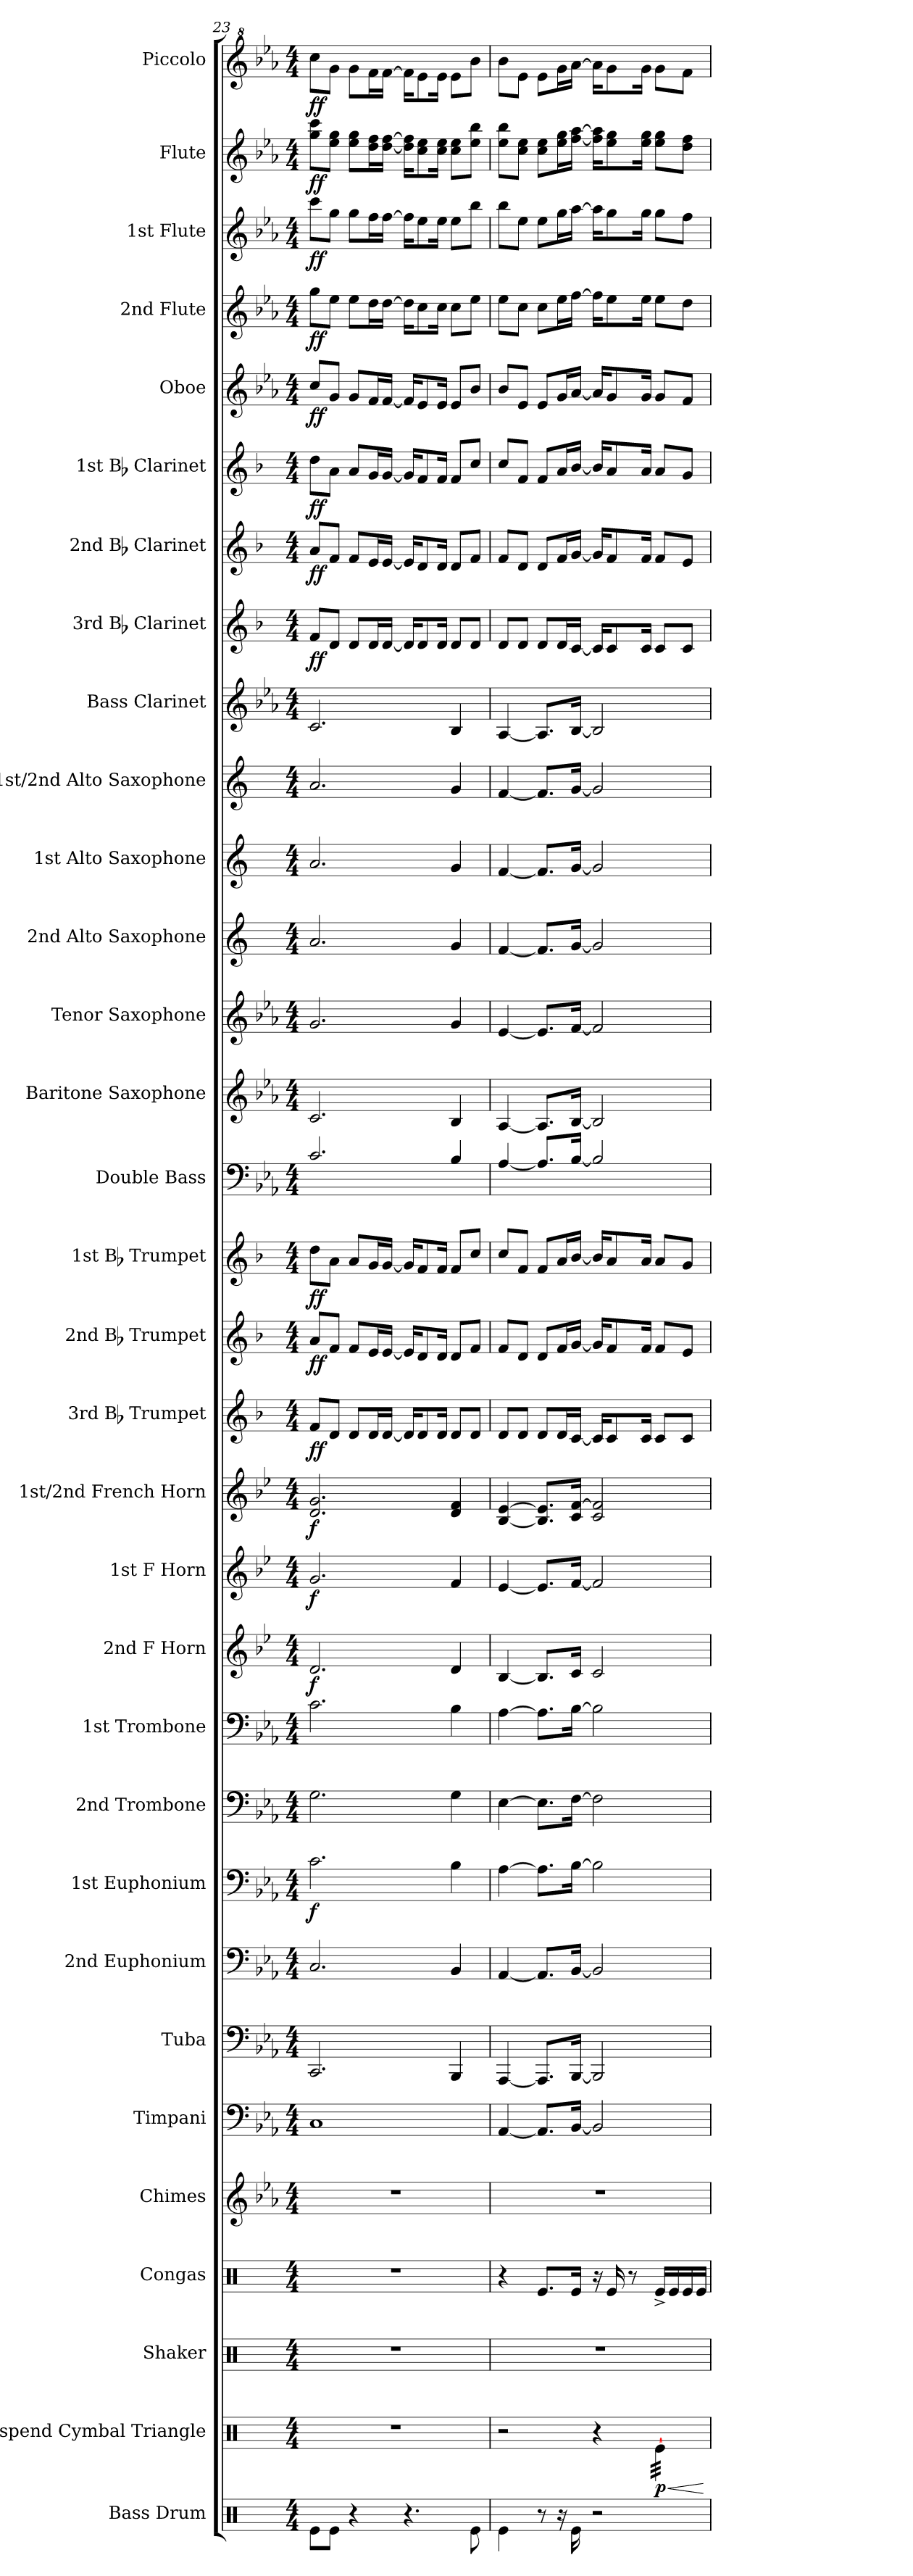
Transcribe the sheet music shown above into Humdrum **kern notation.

**kern	**kern	**dynam	**kern	**kern	**kern	**kern	**kern	**kern	**kern	**dynam	**kern	**kern	**kern	**dynam	**kern	**dynam	**kern	**dynam	**kern	**dynam	**kern	**dynam	**kern	**dynam	**kern	**kern	**kern	**kern	**kern	**kern	**kern	**kern	**dynam	**kern	**dynam	**kern	**dynam	**kern	**dynam	**kern	**dynam	**kern	**dynam	**kern	**dynam	**kern	**dynam
*part32	*part31	*part31	*part30	*part29	*part28	*part27	*part26	*part25	*part24	*part24	*part23	*part22	*part21	*part21	*part20	*part20	*part19	*part19	*part18	*part18	*part17	*part17	*part16	*part16	*part15	*part14	*part13	*part12	*part11	*part10	*part9	*part8	*part8	*part7	*part7	*part6	*part6	*part5	*part5	*part4	*part4	*part3	*part3	*part2	*part2	*part1	*part1
*staff32	*staff31	*staff31	*staff30	*staff29	*staff28	*staff27	*staff26	*staff25	*staff24	*staff24	*staff23	*staff22	*staff21	*staff21	*staff20	*staff20	*staff19	*staff19	*staff18	*staff18	*staff17	*staff17	*staff16	*staff16	*staff15	*staff14	*staff13	*staff12	*staff11	*staff10	*staff9	*staff8	*staff8	*staff7	*staff7	*staff6	*staff6	*staff5	*staff5	*staff4	*staff4	*staff3	*staff3	*staff2	*staff2	*staff1	*staff1
*I"Bass Drum	*I"Suspend Cymbal Triangle	*	*I"Shaker	*I"Congas	*I"Chimes	*I"Timpani	*I"Tuba	*I"2nd Euphonium	*I"1st Euphonium	*	*I"2nd Trombone	*I"1st Trombone	*I"2nd F Horn	*	*I"1st F Horn	*	*I"1st/2nd French Horn	*	*I"3rd Bb Trumpet	*	*I"2nd Bb Trumpet	*	*I"1st Bb Trumpet	*	*I"Double Bass	*I"Baritone Saxophone	*I"Tenor Saxophone	*I"2nd Alto Saxophone	*I"1st Alto Saxophone	*I"1st/2nd Alto Saxophone	*I"Bass Clarinet	*I"3rd Bb Clarinet	*	*I"2nd Bb Clarinet	*	*I"1st Bb Clarinet	*	*I"Oboe	*	*I"2nd Flute	*	*I"1st Flute	*	*I"Flute	*	*I"Piccolo	*
*I'B. Dr.	*I'Sus.C Tri.	*	*I'Sh.	*I'Co.	*I'Chm.	*I'Timp.	*I'Tba.	*I'Euph. 2	*I'Euph. 1	*	*I'Tbn. 2	*I'Tbn. 1	*I'F Hn. 2	*	*I'F Hn. 1	*	*I'F Hn. 1/2	*	*I'Tpt. 3	*	*I'Tpt. 2	*	*I'Tpt. 1	*	*I'D. Bass	*I'Bar. Sax	*I'T. Sax.	*I'A. Sax. 2	*I'A. Sax. 1	*I'A. Sax. 1/2	*I'B. Cl.	*I'Cl. 3	*	*I'Cl. 2	*	*I'Cl. 1	*	*I'Ob.	*	*I'Fl. 2	*	*I'Fl. 1	*	*I'Fl.	*	*I'Picc.	*
*clefX	*clefX	*	*clefX	*clefX	*clefG2	*clefF4	*clefF4	*clefF4	*clefF4	*	*clefF4	*clefF4	*clefG2	*	*clefG2	*	*clefG2	*	*clefG2	*	*clefG2	*	*clefG2	*	*clefF4	*clefG2	*clefG2	*clefG2	*clefG2	*clefG2	*clefG2	*clefG2	*	*clefG2	*	*clefG2	*	*clefG2	*	*clefG2	*	*clefG2	*	*clefG2	*	*clefG^2	*
*	*	*	*	*	*	*	*	*	*	*	*	*	*ITrd4c7	*	*ITrd4c7	*	*ITrd4c7	*	*ITrd1c2	*	*ITrd1c2	*	*ITrd1c2	*	*ITrd7c12	*ITrd12c21	*ITrd8c14	*ITrd5c9	*ITrd5c9	*ITrd5c9	*ITrd8c14	*ITrd1c2	*	*ITrd1c2	*	*ITrd1c2	*	*	*	*	*	*	*	*	*	*ITrd-7c-12	*
*k[]	*k[]	*	*k[]	*k[]	*k[b-e-a-]	*k[b-e-a-]	*k[b-e-a-]	*k[b-e-a-]	*k[b-e-a-]	*	*k[b-e-a-]	*k[b-e-a-]	*k[b-e-a-]	*	*k[b-e-a-]	*	*k[b-e-a-]	*	*k[b-e-a-]	*	*k[b-e-a-]	*	*k[b-e-a-]	*	*k[b-e-a-]	*k[b-e-a-]	*k[b-e-a-]	*k[b-e-a-]	*k[b-e-a-]	*k[b-e-a-]	*k[b-e-a-]	*k[b-e-a-]	*	*k[b-e-a-]	*	*k[b-e-a-]	*	*k[b-e-a-]	*	*k[b-e-a-]	*	*k[b-e-a-]	*	*k[b-e-a-]	*	*k[b-e-a-]	*
*M4/4	*M4/4	*	*M4/4	*M4/4	*M4/4	*M4/4	*M4/4	*M4/4	*M4/4	*	*M4/4	*M4/4	*M4/4	*	*M4/4	*	*M4/4	*	*M4/4	*	*M4/4	*	*M4/4	*	*M4/4	*M4/4	*M4/4	*M4/4	*M4/4	*M4/4	*M4/4	*M4/4	*	*M4/4	*	*M4/4	*	*M4/4	*	*M4/4	*	*M4/4	*	*M4/4	*	*M4/4	*
=23	=23	=23	=23	=23	=23	=23	=23	=23	=23	=23	=23	=23	=23	=23	=23	=23	=23	=23	=23	=23	=23	=23	=23	=23	=23	=23	=23	=23	=23	=23	=23	=23	=23	=23	=23	=23	=23	=23	=23	=23	=23	=23	=23	=23	=23	=23	=23
!	!	!	!	!	!	!	!	!	!	!LO:DY:b	!	!	!	!LO:DY:b	!	!LO:DY:b	!	!LO:DY:b	!	!LO:DY:b	!	!LO:DY:b	!	!LO:DY:b	!	!	!	!	!	!	!	!	!LO:DY:b	!	!LO:DY:b	!	!LO:DY:b	!	!LO:DY:b	!	!LO:DY:b	!	!LO:DY:b	!	!LO:DY:b	!	!LO:DY:b
8Re\L	1r	.	1r	1r	1r	1C	2.CC/	2.C/	2.c\	f	2.G\	2.c\	2.G/	f	2.c/	f	2.G/ 2.c/	f	8e-/L	ff	8g/L	ff	8cc\L	ff	2.C/	2.C/	2.G/	2.c/	2.c/	2.c/	2.C/	8e-/L	ff	8g/L	ff	8cc\L	ff	8cc/L	ff	8gg\L	ff	8ccc\L	ff	8gg\ 8ccc\L	ff	8cccc\L	ff
8Re\J	.	.	.	.	.	.	.	.	.	.	.	.	.	.	.	.	.	.	8c/J	.	8e-/J	.	8g\J	.	.	.	.	.	.	.	.	8c/J	.	8e-/J	.	8g\J	.	8g/J	.	8ee-\J	.	8gg\J	.	8ee-\ 8gg\J	.	8ggg\J	.
4r	.	.	.	.	.	.	.	.	.	.	.	.	.	.	.	.	.	.	8c/L	.	8e-/L	.	8g/L	.	.	.	.	.	.	.	.	8c/L	.	8e-/L	.	8g/L	.	8g/L	.	8ee-\L	.	8gg\L	.	8ee-\ 8gg\L	.	8ggg\L	.
.	.	.	.	.	.	.	.	.	.	.	.	.	.	.	.	.	.	.	16c/L	.	16d/L	.	16f/L	.	.	.	.	.	.	.	.	16c/L	.	16d/L	.	16f/L	.	16f/L	.	16dd\L	.	16ff\L	.	16dd\ 16ff\L	.	16fff\L	.
.	.	.	.	.	.	.	.	.	.	.	.	.	.	.	.	.	.	.	[16c/JJ	.	[16d/JJ	.	[16f/JJ	.	.	.	.	.	.	.	.	[16c/JJ	.	[16d/JJ	.	[16f/JJ	.	[16f/JJ	.	[16dd\JJ	.	[16ff\JJ	.	[16dd\ [16ff\JJ	.	[16fff\JJ	.
4.r	.	.	.	.	.	.	.	.	.	.	.	.	.	.	.	.	.	.	16c/KL]	.	16d/KL]	.	16f/KL]	.	.	.	.	.	.	.	.	16c/KL]	.	16d/KL]	.	16f/KL]	.	16f/KL]	.	16dd\KL]	.	16ff\KL]	.	16dd\] 16ff\]KL	.	16fff\KL]	.
.	.	.	.	.	.	.	.	.	.	.	.	.	.	.	.	.	.	.	8c/	.	8c/	.	8e-/	.	.	.	.	.	.	.	.	8c/	.	8c/	.	8e-/	.	8e-/	.	8cc\	.	8ee-\	.	8cc\ 8ee-\	.	8eee-\	.
.	.	.	.	.	.	.	.	.	.	.	.	.	.	.	.	.	.	.	16c/Jk	.	16c/Jk	.	16e-/Jk	.	.	.	.	.	.	.	.	16c/Jk	.	16c/Jk	.	16e-/Jk	.	16e-/Jk	.	16cc\Jk	.	16ee-\Jk	.	16cc\ 16ee-\Jk	.	16eee-\Jk	.
.	.	.	.	.	.	.	4BBB-/	4BB-/	4B-\	.	4G\	4B-\	4G/	.	4B-/	.	4G/ 4B-/	.	8c/L	.	8c/L	.	8e-/L	.	4BB-/	4BB-/	4G/	4B-/	4B-/	4B-/	4BB-/	8c/L	.	8c/L	.	8e-/L	.	8e-/L	.	8cc\L	.	8ee-\L	.	8cc\ 8ee-\L	.	8eee-\L	.
8Re\	.	.	.	.	.	.	.	.	.	.	.	.	.	.	.	.	.	.	8c/J	.	8e-/J	.	8b-/J	.	.	.	.	.	.	.	.	8c/J	.	8e-/J	.	8b-/J	.	8b-/J	.	8ee-\J	.	8bb-\J	.	8ee-\ 8bb-\J	.	8bbb-\J	.
=24	=24	=24	=24	=24	=24	=24	=24	=24	=24	=24	=24	=24	=24	=24	=24	=24	=24	=24	=24	=24	=24	=24	=24	=24	=24	=24	=24	=24	=24	=24	=24	=24	=24	=24	=24	=24	=24	=24	=24	=24	=24	=24	=24	=24	=24	=24	=24
4Re\	2r	.	1r	4r	1r	[4AA-/	[4AAA-/	[4AA-/	[4A-\	.	[4E-\	[4A-\	[4E-/	.	[4A-/	.	[4E-/ [4A-/	.	8c/L	.	8e-/L	.	8b-/L	.	[4AA-/	[4AA-/	[4E-/	[4A-/	[4A-/	[4A-/	[4AA-/	8c/L	.	8e-/L	.	8b-/L	.	8b-/L	.	8ee-\L	.	8bb-\L	.	8ee-\ 8bb-\L	.	8bbb-\L	.
.	.	.	.	.	.	.	.	.	.	.	.	.	.	.	.	.	.	.	8c/J	.	8c/J	.	8e-/J	.	.	.	.	.	.	.	.	8c/J	.	8c/J	.	8e-/J	.	8e-/J	.	8cc\J	.	8ee-\J	.	8cc\ 8ee-\J	.	8eee-\J	.
8r	.	.	.	8.Re/L	.	8.AA-/L]	8.AAA-/L]	8.AA-/L]	8.A-\L]	.	8.E-\L]	8.A-\L]	8.E-/L]	.	8.A-/L]	.	8.E-/] 8.A-/]L	.	8c/L	.	8c/L	.	8e-/L	.	8.AA-/L]	8.AA-/L]	8.E-/L]	8.A-/L]	8.A-/L]	8.A-/L]	8.AA-/L]	8c/L	.	8c/L	.	8e-/L	.	8e-/L	.	8cc\L	.	8ee-\L	.	8cc\ 8ee-\L	.	8eee-\L	.
16r	.	.	.	.	.	.	.	.	.	.	.	.	.	.	.	.	.	.	16c/L	.	16e-/L	.	16g/L	.	.	.	.	.	.	.	.	16c/L	.	16e-/L	.	16g/L	.	16g/L	.	16ee-\L	.	16gg\L	.	16ee-\ 16gg\L	.	16ggg\L	.
16Re\	.	.	.	16Re/Jk	.	[16BB-/Jk	[16BBB-/Jk	[16BB-/Jk	[16B-\Jk	.	[16F\Jk	[16B-\Jk	16F/Jk	.	[16B-/Jk	.	16F/ [16B-/Jk	.	[16B-/JJ	.	[16f/JJ	.	[16a-/JJ	.	[16BB-/Jk	[16BB-/Jk	[16F/Jk	[16B-/Jk	[16B-/Jk	[16B-/Jk	[16BB-/Jk	[16B-/JJ	.	[16f/JJ	.	[16a-/JJ	.	[16a-/JJ	.	[16ff\JJ	.	[16aa-\JJ	.	[16ff\ [16aa-\JJ	.	[16aaa-\JJ	.
2r	4r	.	.	16r	.	2BB-/]	2BBB-/]	2BB-/]	2B-\]	.	2F\]	2B-\]	2F/	.	2B-/]	.	2F/ 2B-/]	.	16B-/KL]	.	16f/KL]	.	16a-/KL]	.	2BB-/]	2BB-/]	2F/]	2B-/]	2B-/]	2B-/]	2BB-/]	16B-/KL]	.	16f/KL]	.	16a-/KL]	.	16a-/KL]	.	16ff\KL]	.	16aa-\KL]	.	16ff\] 16aa-\]KL	.	16aaa-\KL]	.
.	.	.	.	16Re/	.	.	.	.	.	.	.	.	.	.	.	.	.	.	8B-/	.	8e-/	.	8g/	.	.	.	.	.	.	.	.	8B-/	.	8e-/	.	8g/	.	8g/	.	8ee-\	.	8gg\	.	8ee-\ 8gg\	.	8ggg\	.
.	.	.	.	8r	.	.	.	.	.	.	.	.	.	.	.	.	.	.	.	.	.	.	.	.	.	.	.	.	.	.	.	.	.	.	.	.	.	.	.	.	.	.	.	.	.	.	.
.	.	.	.	.	.	.	.	.	.	.	.	.	.	.	.	.	.	.	16B-/Jk	.	16e-/Jk	.	16g/Jk	.	.	.	.	.	.	.	.	16B-/Jk	.	16e-/Jk	.	16g/Jk	.	16g/Jk	.	16ee-\Jk	.	16gg\Jk	.	16ee-\ 16gg\Jk	.	16ggg\Jk	.
!	!	!LO:HP:b	!	!	!	!	!	!	!	!	!	!	!	!	!	!	!	!	!	!	!	!	!	!	!	!	!	!	!	!	!	!	!	!	!	!	!	!	!	!	!	!	!	!	!	!	!
!	!	!LO:DY:n=1:b	!	!	!	!	!	!	!	!	!	!	!	!	!	!	!	!	!	!	!	!	!	!	!	!	!	!	!	!	!	!	!	!	!	!	!	!	!	!	!	!	!	!	!	!	!
*	*tremolo	*	*	*	*	*	*	*	*	*	*	*	*	*	*	*	*	*	*	*	*	*	*	*	*	*	*	*	*	*	*	*	*	*	*	*	*	*	*	*	*	*	*	*	*	*	*
.	[32Re\LLL	< p	.	16Re^/LL	.	.	.	.	.	.	.	.	.	.	.	.	.	.	8B-/L	.	8e-/L	.	8g/L	.	.	.	.	.	.	.	.	8B-/L	.	8e-/L	.	8g/L	.	8g/L	.	8ee-\L	.	8gg\L	.	8ee-\ 8gg\L	.	8ggg\L	.
.	32Re\	.	.	.	.	.	.	.	.	.	.	.	.	.	.	.	.	.	.	.	.	.	.	.	.	.	.	.	.	.	.	.	.	.	.	.	.	.	.	.	.	.	.	.	.	.	.
.	32Re\	.	.	16Re/	.	.	.	.	.	.	.	.	.	.	.	.	.	.	.	.	.	.	.	.	.	.	.	.	.	.	.	.	.	.	.	.	.	.	.	.	.	.	.	.	.	.	.
.	32Re\	.	.	.	.	.	.	.	.	.	.	.	.	.	.	.	.	.	.	.	.	.	.	.	.	.	.	.	.	.	.	.	.	.	.	.	.	.	.	.	.	.	.	.	.	.	.
.	32Re\	.	.	16Re/	.	.	.	.	.	.	.	.	.	.	.	.	.	.	8B-/J	.	8d/J	.	8f/J	.	.	.	.	.	.	.	.	8B-/J	.	8d/J	.	8f/J	.	8f/J	.	8dd\J	.	8ff\J	.	8dd\ 8ff\J	.	8fff\J	.
.	32Re\	.	.	.	.	.	.	.	.	.	.	.	.	.	.	.	.	.	.	.	.	.	.	.	.	.	.	.	.	.	.	.	.	.	.	.	.	.	.	.	.	.	.	.	.	.	.
.	32Re\	.	.	16Re/JJ	.	.	.	.	.	.	.	.	.	.	.	.	.	.	.	.	.	.	.	.	.	.	.	.	.	.	.	.	.	.	.	.	.	.	.	.	.	.	.	.	.	.	.
.	32Re\JJJ	.	.	.	.	.	.	.	.	.	.	.	.	.	.	.	.	.	.	.	.	.	.	.	.	.	.	.	.	.	.	.	.	.	.	.	.	.	.	.	.	.	.	.	.	.	.
*	*Xtremolo	*	*	*	*	*	*	*	*	*	*	*	*	*	*	*	*	*	*	*	*	*	*	*	*	*	*	*	*	*	*	*	*	*	*	*	*	*	*	*	*	*	*	*	*	*	*
.	.	[	.	.	.	.	.	.	.	.	.	.	.	.	.	.	.	.	.	.	.	.	.	.	.	.	.	.	.	.	.	.	.	.	.	.	.	.	.	.	.	.	.	.	.	.	.
=	=	=	=	=	=	=	=	=	=	=	=	=	=	=	=	=	=	=	=	=	=	=	=	=	=	=	=	=	=	=	=	=	=	=	=	=	=	=	=	=	=	=	=	=	=	=	=
*-	*-	*-	*-	*-	*-	*-	*-	*-	*-	*-	*-	*-	*-	*-	*-	*-	*-	*-	*-	*-	*-	*-	*-	*-	*-	*-	*-	*-	*-	*-	*-	*-	*-	*-	*-	*-	*-	*-	*-	*-	*-	*-	*-	*-	*-	*-	*-
